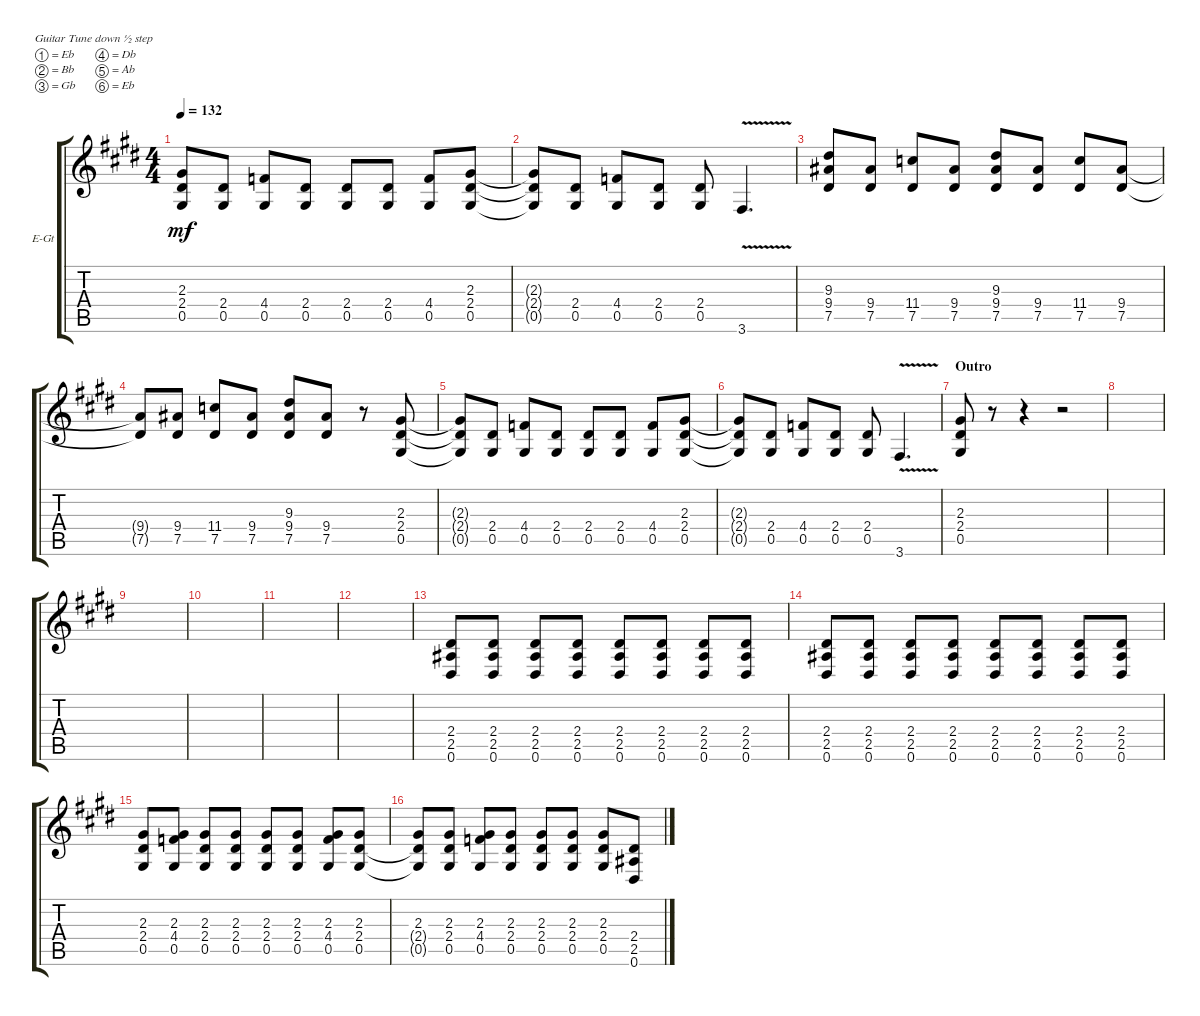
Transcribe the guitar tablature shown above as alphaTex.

\defaultSystemsLayout 4
\bracketExtendMode groupsimilarinstruments
\firstSystemTrackNameOrientation horizontal
\otherSystemsTrackNameOrientation horizontal
\track ("PAUL STANLEY" "E-Gt") {solo instrument distortionguitar}
\staff {score tabs}
\tuning (Eb4 Bb3 Gb3 Db3 Ab2 Eb2)
\ts (4 4)
\tempo 132
\clef g2
\ks e
(0.5{t} 2.3{t} 2.4{t}).8{dy mf} (0.5 2.4).8 (0.5 4.4).8 (0.5 2.4).8 (0.5 2.4).8 (0.5 2.4).8 (0.5 4.4).8 (0.5 2.4 2.3).8 |
(0.5{t} 2.4{t} 2.3{t}).8 (0.5 2.4).8 (4.4 0.5).8 (0.5 2.4).8 (2.4 0.5).8 3.6{v}.4{d} |
(7.5 9.4 9.3).8 (7.5 9.4).8 (7.5 11.4).8 (7.5 9.4).8 (7.5 9.4 9.3).8 (7.5 9.4).8 (7.5 11.4).8 (7.5 9.4).8 |
(7.5{t} 9.4{t}).8 (7.5 9.4).8 (7.5 11.4).8 (7.5 9.4).8 (7.5 9.4 9.3).8 (7.5 9.4).8 r.8 (0.5 2.4 2.3).8 |
(0.5{t} 2.3{t} 2.4{t}).8 (0.5 2.4).8 (0.5 4.4).8 (0.5 2.4).8 (0.5 2.4).8 (0.5 2.4).8 (0.5 4.4).8 (0.5 2.4 2.3).8 |
(0.5{t} 2.4{t} 2.3{t}).8 (0.5 2.4).8 (4.4 0.5).8 (0.5 2.4).8 (2.4 0.5).8 3.6{v}.4{d} |
\section ("" "Outro")
(0.5 2.4 2.3).8 r.8 r.4 r.2 |
|
|
|
|
|
(2.4 2.5 0.6).8 (2.4 2.5 0.6).8 (2.4 2.5 0.6).8 (2.4 2.5 0.6).8 (2.4 2.5 0.6).8 (2.4 2.5 0.6).8 (2.4 2.5 0.6).8 (2.4 2.5 0.6).8 |
(2.4 2.5 0.6).8 (2.4 2.5 0.6).8 (2.4 2.5 0.6).8 (2.4 2.5 0.6).8 (2.4 2.5 0.6).8 (2.4 2.5 0.6).8 (2.4 2.5 0.6).8 (2.4 2.5 0.6).8 |
(0.5 2.4 2.3).8 (0.5 4.4 2.3).8 (0.5 2.4 2.3).8 (0.5 2.4 2.3).8 (0.5 2.4 2.3).8 (0.5 2.4 2.3).8 (0.5 4.4 2.3).8 (0.5 2.4 2.3).8 |
(0.5{t} 2.4{t} 2.3).8 (0.5 2.4 2.3).8 (0.5 4.4 2.3).8 (0.5 2.4 2.3).8 (0.5 2.4 2.3).8 (0.5 2.4 2.3).8 (0.5 2.4 2.3).8 (0.6 2.5 2.4).8
